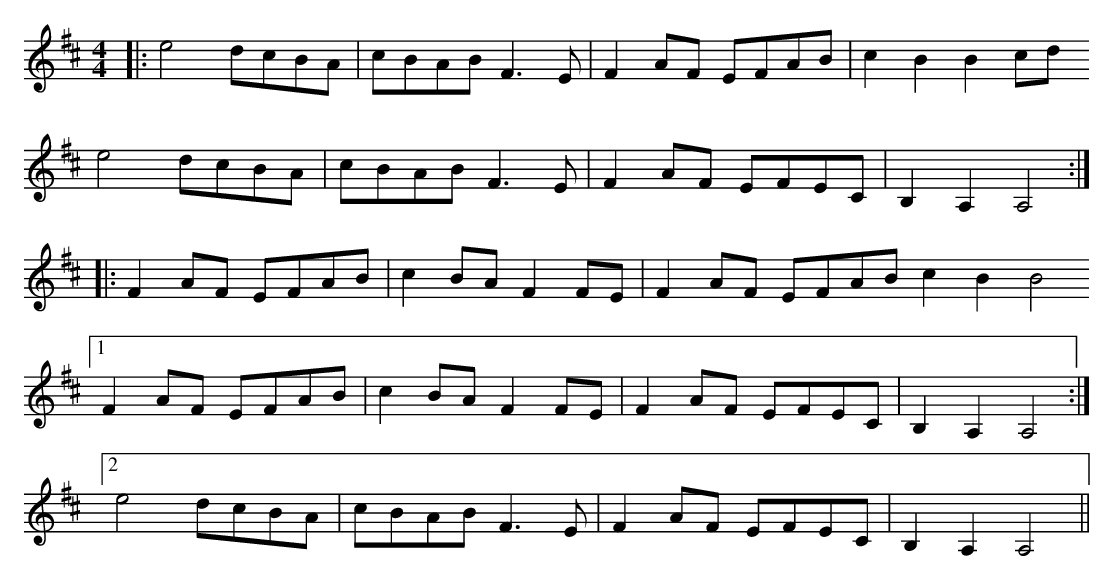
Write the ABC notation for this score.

X:1
M:4/4
K:D
|:e4 dcBA|cBAB F3E|F2AF EFAB|c2B2 B2cd
e4 dcBA|cBAB F3E|F2AF EFEC|B,2A,2 A,4:|
|:F2AF EFAB|c2BA F2FE|F2AF EFAB c2B2 B4
[1 F2AF EFAB|c2BA F2FE|F2AF EFEC|B,2A,2 A,4:|
[2 e4 dcBA|cBAB F3E|F2AF EFEC|B,2A,2 A,4||
